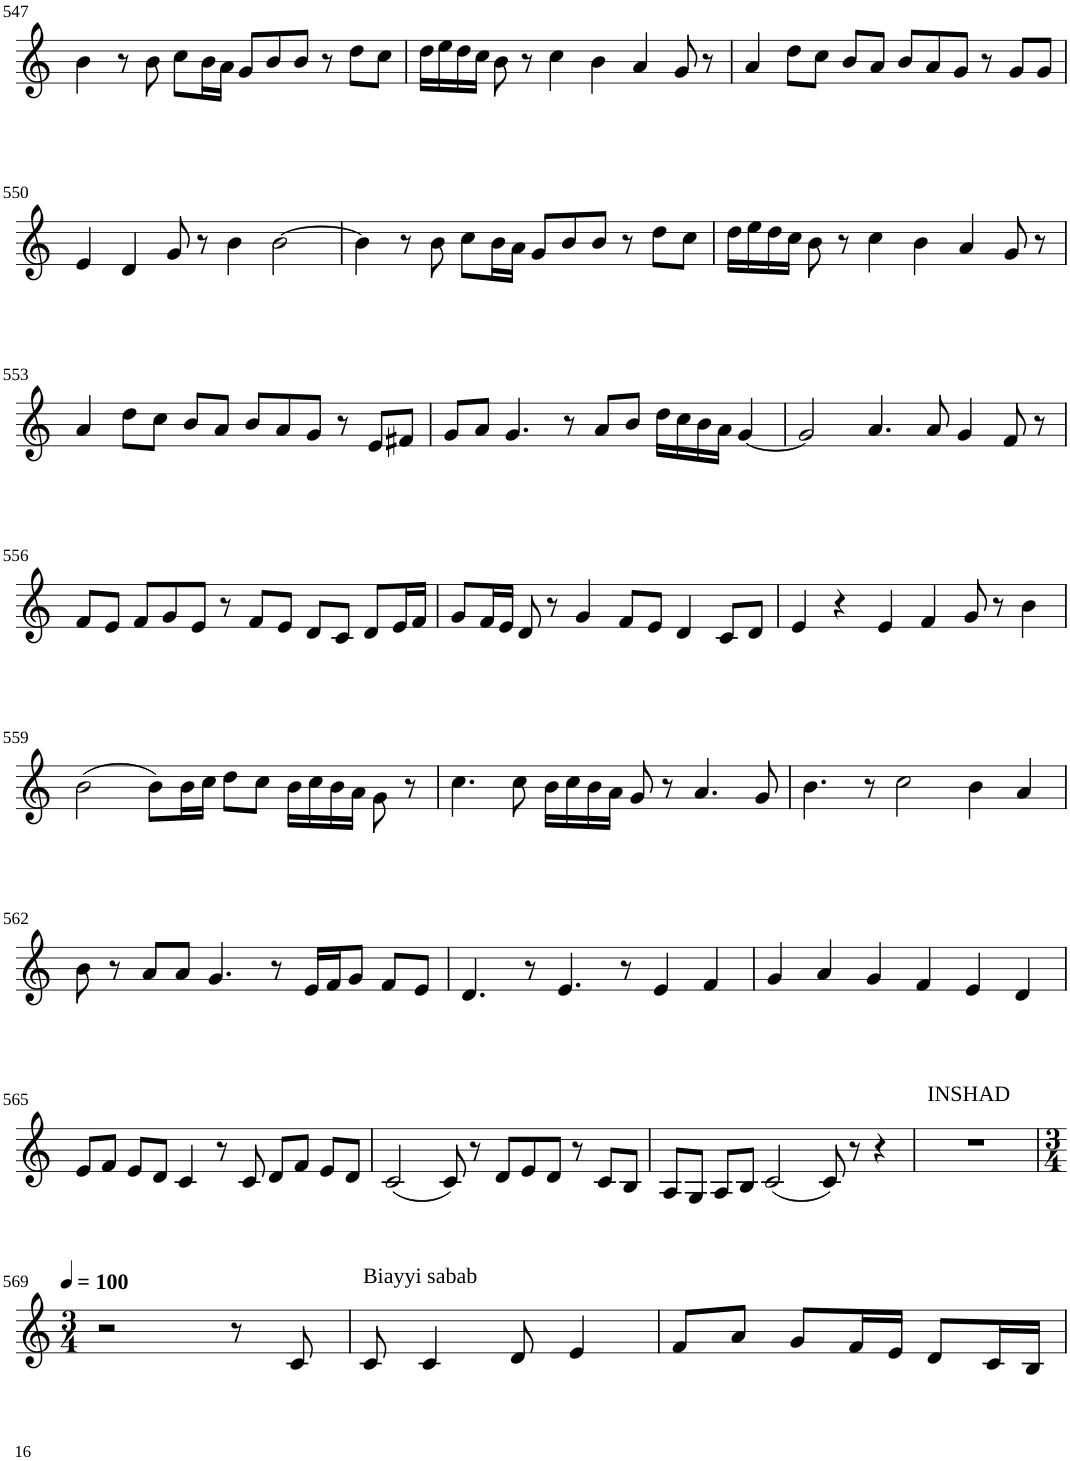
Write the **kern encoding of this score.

**kern
*part1
*staff1
*I"Violin
!!LO:PB:g=z
*clefG2
*k[]
*M6/4
=547
4b\
8r
8b\
8cc\L
16b\L
16a\JJ
8g/L
8b/
8b/J
8r
8dd\L
8cc\J
=548
16dd\LL
16ee\
16dd\
16cc\JJ
8b\
8r
4cc\
4b\
4a/
8g/
8r
=549
4a/
8dd\L
8cc\J
8b/L
8a/J
8b/L
8a/
8g/J
8r
8g/L
8g/J
!!LO:LB:g=z
=550
4e/
4d/
8g/
8r
4b\
[2b\
=551
4b\]
8r
8b\
8cc\L
16b\L
16a\JJ
8g/L
8b/
8b/J
8r
8dd\L
8cc\J
=552
16dd\LL
16ee\
16dd\
16cc\JJ
8b\
8r
4cc\
4b\
4a/
8g/
8r
!!LO:LB:g=z
=553
4a/
8dd\L
8cc\J
8b/L
8a/J
8b/L
8a/
8g/J
8r
8e/L
8f#X/J
=554
8g/L
8a/J
4.g/
8r
8a/L
8b/J
16dd\LL
16cc\
16b\
16a\JJ
[4g/
=555
2g/]
4.a/
8a/
4g/
8f/
8r
!!LO:LB:g=z
=556
8f/L
8e/J
8f/L
8g/
8e/J
8r
8f/L
8e/J
8d/L
8c/J
8d/L
16e/L
16f/JJ
=557
8g/L
16f/L
16e/JJ
8d/
8r
4g/
8f/L
8e/J
4d/
8c/L
8d/J
=558
4e/
4r
4e/
4f/
8g/
8r
4b\
!!LO:LB:g=z
=559
(2b\
8b\L)
16b\L
16cc\JJ
8dd\L
8cc\J
16b\LL
16cc\
16b\
16a\JJ
8g\
8r
=560
4.cc\
8cc\
16b\LL
16cc\
16b\
16a\JJ
8g/
8r
4.a/
8g/
=561
4.b\
8r
2cc\
4b\
4a/
!!LO:LB:g=z
=562
8b\
8r
8a/L
8a/J
4.g/
8r
16e/LL
16f/J
8g/J
8f/L
8e/J
=563
4.d/
8r
4.e/
8r
4e/
4f/
=564
4g/
4a/
4g/
4f/
4e/
4d/
!!LO:LB:g=z
=565
8e/L
8f/J
8e/L
8d/J
4c/
8r
8c/
8d/L
8f/J
8e/L
8d/J
=566
(2c/
8c/)
8r
8d/L
8e/
8d/J
8r
8c/L
8B/J
=567
8A/L
8G/J
8A/L
8B/J
(2c/
8c/)
8r
4r
=568
!LO:TX:a:t=INSHAD
1.r
!!LO:LB:g=z
=569
*M3/4
*MM100
2r
8r
8c/
=570
!LO:TX:a:t=Biayyi sabab
8c/
4c/
8d/
4e/
=571
8f/L
8a/J
8g/L
16f/L
16e/JJ
8d/L
16c/L
16B/JJ
=
*-
